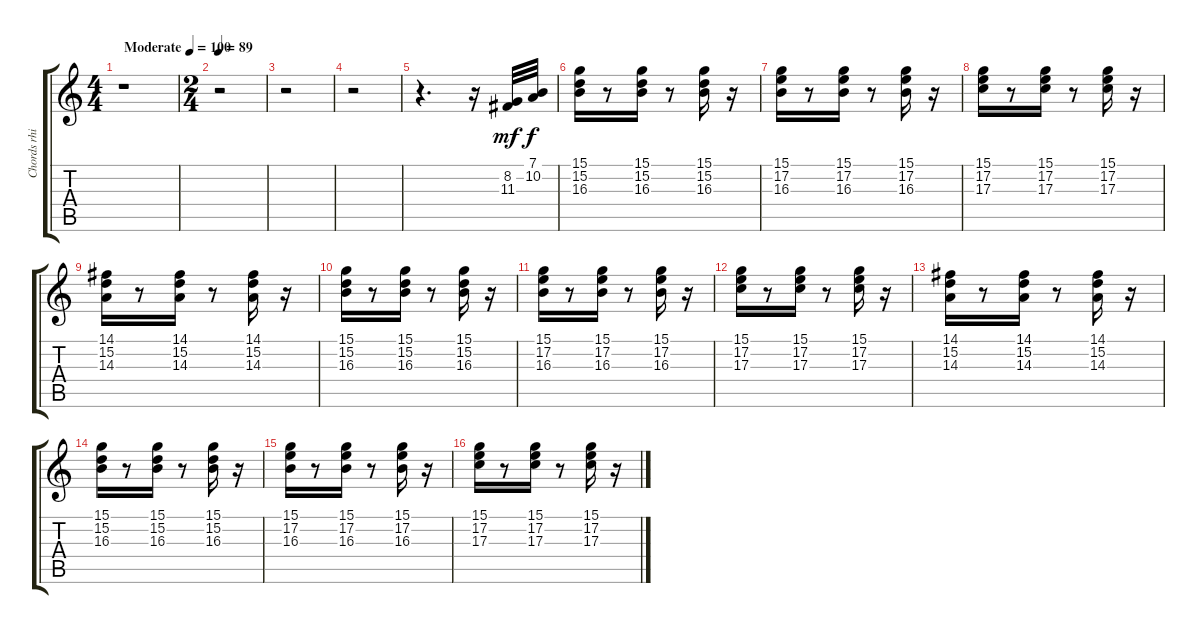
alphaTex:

\track ("Chords rhithm" "Chords rhi") {instrument rockorgan}
\staff {score tabs}
\tuning (E4 B3 G3 D3 A2 E2) {hide}
\ts (4 4)
\tempo (100 "Moderate")
\clef g2
\ks c
r.1{dy mf instrument rockorgan} |
\ts (2 4)
\tempo 89
r.2 |
r.2 |
r.2 |
r.4{d} r.16 (8.2 11.3).32 (7.1 10.2).32{dy f} |
(15.1 15.2 16.3).16 r.8 (15.1 15.2 16.3).16 r.8 (15.1 15.2 16.3).16 r.16 |
(15.1 17.2 16.3).16 r.8 (15.1 17.2 16.3).16 r.8 (15.1 17.2 16.3).16 r.16 |
(15.1 17.2 17.3).16 r.8 (15.1 17.2 17.3).16 r.8 (15.1 17.2 17.3).16 r.16 |
(14.1 15.2 14.3).16 r.8 (14.1 15.2 14.3).16 r.8 (14.1 15.2 14.3).16 r.16 |
(15.1 15.2 16.3).16 r.8 (15.1 15.2 16.3).16 r.8 (15.1 15.2 16.3).16 r.16 |
(15.1 17.2 16.3).16 r.8 (15.1 17.2 16.3).16 r.8 (15.1 17.2 16.3).16 r.16 |
(15.1 17.2 17.3).16 r.8 (15.1 17.2 17.3).16 r.8 (15.1 17.2 17.3).16 r.16 |
(14.1 15.2 14.3).16 r.8 (14.1 15.2 14.3).16 r.8 (14.1 15.2 14.3).16 r.16 |
(15.1 15.2 16.3).16 r.8 (15.1 15.2 16.3).16 r.8 (15.1 15.2 16.3).16 r.16 |
(15.1 17.2 16.3).16 r.8 (15.1 17.2 16.3).16 r.8 (15.1 17.2 16.3).16 r.16 |
(15.1 17.2 17.3).16 r.8 (15.1 17.2 17.3).16 r.8 (15.1 17.2 17.3).16 r.16
